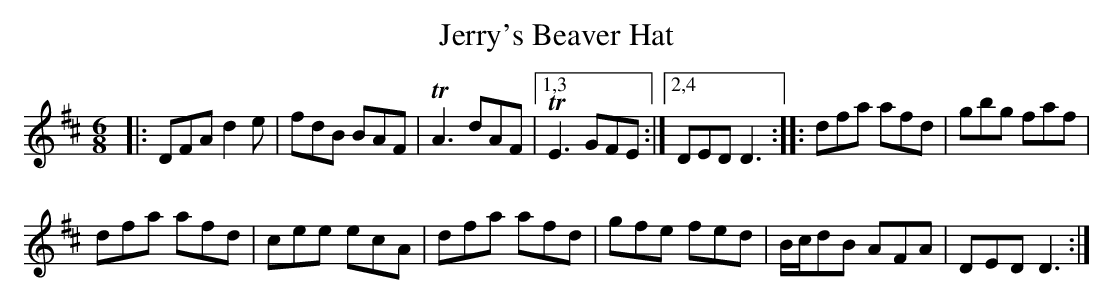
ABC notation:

X:1
T: Jerry's Beaver Hat
M: 6/8
L: 1/8
K: D
|: DFA d2e | fdB BAF | TA3 dAF |1,3 TE3 GFE :|2,4 DED D3 :: dfa afd | gbg faf |
 dfa afd | cee ecA | dfa afd | gfe fed | B/c/dB AFA | DED D3 :|
